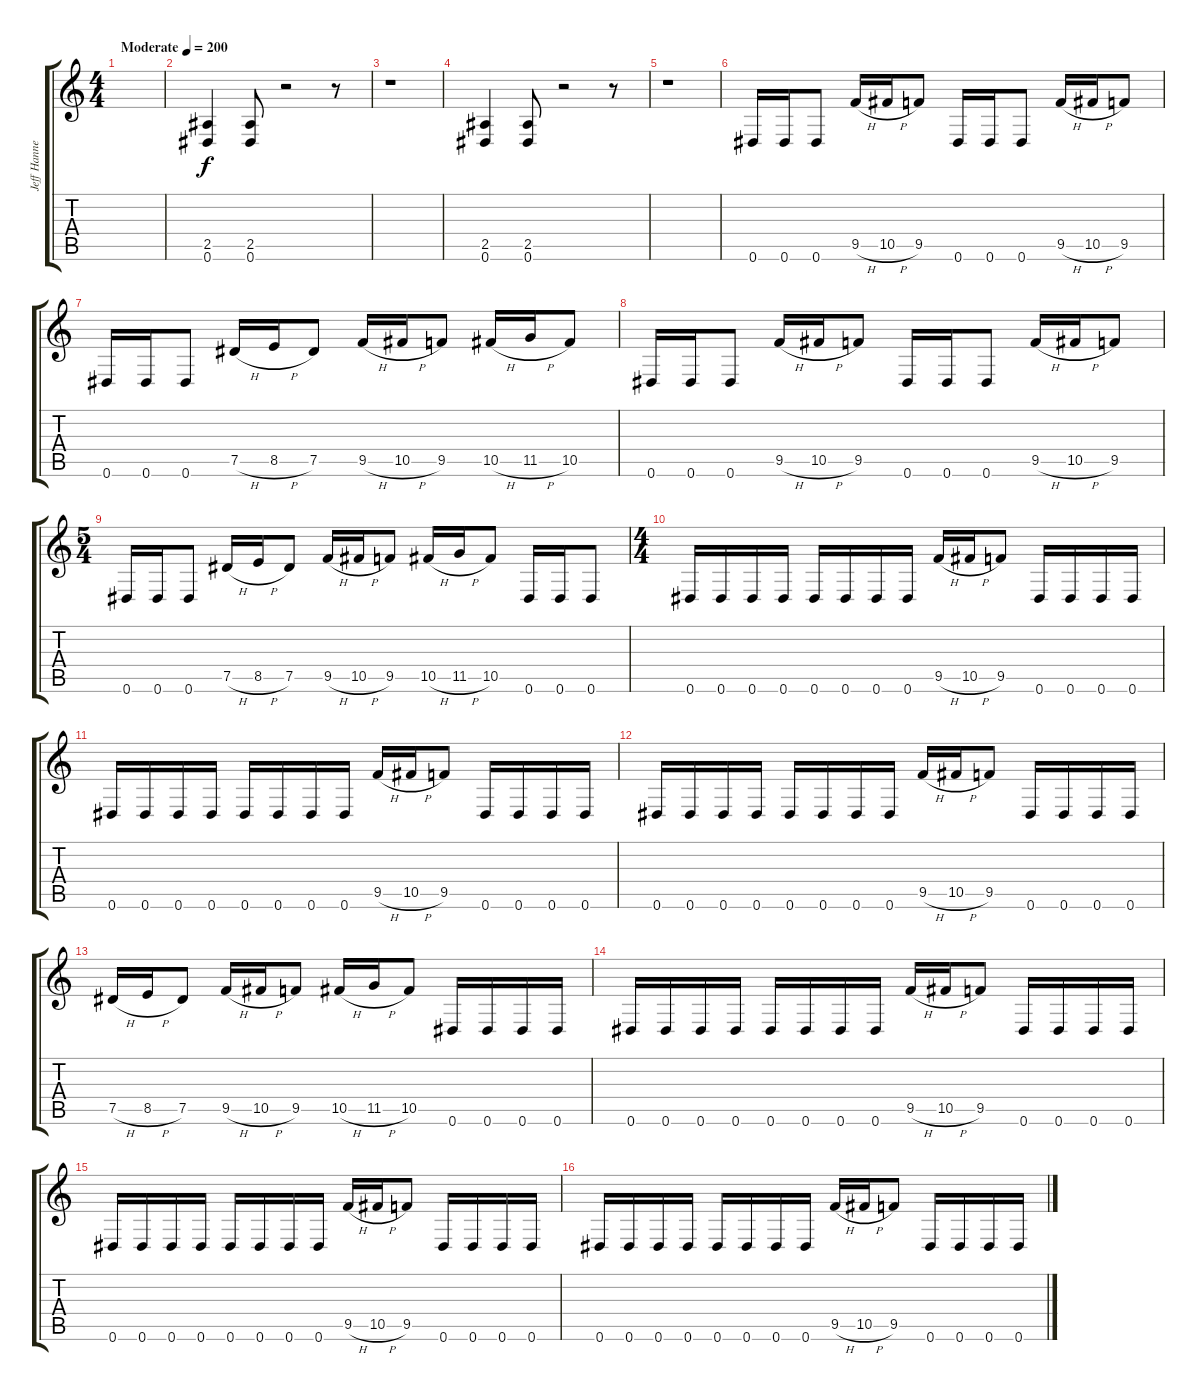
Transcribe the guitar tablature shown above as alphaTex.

\track ("Jeff Hanneman" "Jeff Hanne") {instrument distortionguitar}
\staff {score tabs}
\tuning (Eb4 Bb3 Gb3 Db3 Ab2 Eb2) {hide}
\ts (4 4)
\tempo (200 "Moderate")
\clef g2
\ks c
|
(2.5 0.6).4 (2.5 0.6).8 r.2 r.8 |
r.1 |
(2.5 0.6).4 (2.5 0.6).8 r.2 r.8 |
r.1 |
0.6.16 0.6.16 0.6.8 9.5{h}.16 10.5{h}.16 9.5.8 0.6.16 0.6.16 0.6.8 9.5{h}.16 10.5{h}.16 9.5.8 |
0.6.16 0.6.16 0.6.8 7.5{h}.16 8.5{h}.16 7.5.8 9.5{h}.16 10.5{h}.16 9.5.8 10.5{h}.16 11.5{h}.16 10.5.8 |
0.6.16 0.6.16 0.6.8 9.5{h}.16 10.5{h}.16 9.5.8 0.6.16 0.6.16 0.6.8 9.5{h}.16 10.5{h}.16 9.5.8 |
\ts (5 4)
0.6.16 0.6.16 0.6.8 7.5{h}.16 8.5{h}.16 7.5.8 9.5{h}.16 10.5{h}.16 9.5.8 10.5{h}.16 11.5{h}.16 10.5.8 0.6.16 0.6.16 0.6.8 |
\ts (4 4)
0.6.16 0.6.16 0.6.16 0.6.16 0.6.16 0.6.16 0.6.16 0.6.16 9.5{h}.16 10.5{h}.16 9.5.8 0.6.16 0.6.16 0.6.16 0.6.16 |
0.6.16 0.6.16 0.6.16 0.6.16 0.6.16 0.6.16 0.6.16 0.6.16 9.5{h}.16 10.5{h}.16 9.5.8 0.6.16 0.6.16 0.6.16 0.6.16 |
0.6.16 0.6.16 0.6.16 0.6.16 0.6.16 0.6.16 0.6.16 0.6.16 9.5{h}.16 10.5{h}.16 9.5.8 0.6.16 0.6.16 0.6.16 0.6.16 |
7.5{h}.16 8.5{h}.16 7.5.8 9.5{h}.16 10.5{h}.16 9.5.8 10.5{h}.16 11.5{h}.16 10.5.8 0.6.16 0.6.16 0.6.16 0.6.16 |
0.6.16 0.6.16 0.6.16 0.6.16 0.6.16 0.6.16 0.6.16 0.6.16 9.5{h}.16 10.5{h}.16 9.5.8 0.6.16 0.6.16 0.6.16 0.6.16 |
0.6.16 0.6.16 0.6.16 0.6.16 0.6.16 0.6.16 0.6.16 0.6.16 9.5{h}.16 10.5{h}.16 9.5.8 0.6.16 0.6.16 0.6.16 0.6.16 |
0.6.16 0.6.16 0.6.16 0.6.16 0.6.16 0.6.16 0.6.16 0.6.16 9.5{h}.16 10.5{h}.16 9.5.8 0.6.16 0.6.16 0.6.16 0.6.16
